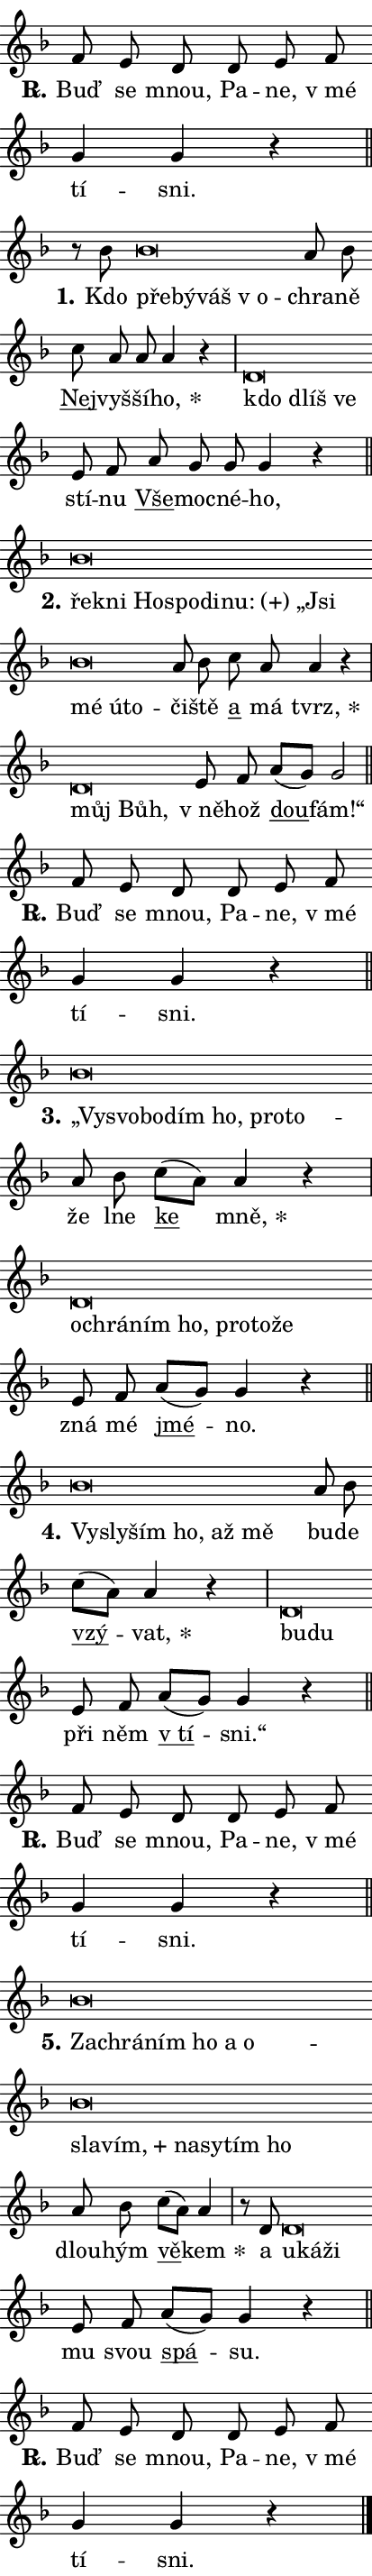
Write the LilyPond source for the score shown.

\version "2.24.0"
\header { tagline = "" }
\paper {
  indent = 0\cm
  top-margin = 0\cm
  right-margin = 0\cm
  bottom-margin = 0\cm
  left-margin = 0\cm
  paper-width = 7\cm
  page-breaking = #ly:one-page-breaking
  system-system-spacing.basic-distance = #11
  score-system-spacing.basic-distance = #11
  ragged-last = ##f
}


%% Author: Thomas Morley
%% https://lists.gnu.org/archive/html/lilypond-user/2020-05/msg00002.html
#(define (line-position grob)
"Returns position of @var[grob} in current system:
   @code{'start}, if at first time-step
   @code{'end}, if at last time-step
   @code{'middle} otherwise
"
  (let* ((col (ly:item-get-column grob))
         (ln (ly:grob-object col 'left-neighbor))
         (rn (ly:grob-object col 'right-neighbor))
         (col-to-check-left (if (ly:grob? ln) ln col))
         (col-to-check-right (if (ly:grob? rn) rn col))
         (break-dir-left
           (and
             (ly:grob-property col-to-check-left 'non-musical #f)
             (ly:item-break-dir col-to-check-left)))
         (break-dir-right
           (and
             (ly:grob-property col-to-check-right 'non-musical #f)
             (ly:item-break-dir col-to-check-right))))
        (cond ((eqv? 1 break-dir-left) 'start)
              ((eqv? -1 break-dir-right) 'end)
              (else 'middle))))

#(define (tranparent-at-line-position vctor)
  (lambda (grob)
  "Relying on @code{line-position} select the relevant enry from @var{vctor}.
Used to determine transparency,"
    (case (line-position grob)
      ((end) (not (vector-ref vctor 0)))
      ((middle) (not (vector-ref vctor 1)))
      ((start) (not (vector-ref vctor 2))))))

noteHeadBreakVisibility =
#(define-music-function (break-visibility)(vector?)
"Makes @code{NoteHead}s transparent relying on @var{break-visibility}"
#{
  \override NoteHead.transparent =
    #(tranparent-at-line-position break-visibility)
#})

#(define delete-ledgers-for-transparent-note-heads
  (lambda (grob)
    "Reads whether a @code{NoteHead} is transparent.
If so this @code{NoteHead} is removed from @code{'note-heads} from
@var{grob}, which is supposed to be @code{LedgerLineSpanner}.
As a result ledgers are not printed for this @code{NoteHead}"
    (let* ((nhds-array (ly:grob-object grob 'note-heads))
           (nhds-list
             (if (ly:grob-array? nhds-array)
                 (ly:grob-array->list nhds-array)
                 '()))
           ;; Relies on the transparent-property being done before
           ;; Staff.LedgerLineSpanner.after-line-breaking is executed.
           ;; This is fragile ...
           (to-keep
             (remove
               (lambda (nhd)
                 (ly:grob-property nhd 'transparent #f))
               nhds-list)))
      ;; TODO find a better method to iterate over grob-arrays, similiar
      ;; to filter/remove etc for lists
      ;; For now rebuilt from scratch
      (set! (ly:grob-object grob 'note-heads)  '())
      (for-each
        (lambda (nhd)
          (ly:pointer-group-interface::add-grob grob 'note-heads nhd))
        to-keep))))

hideNotes = {
  \noteHeadBreakVisibility #begin-of-line-visible
}
unHideNotes = {
  \noteHeadBreakVisibility #all-visible
}

% work-around for resetting accidentals
% https://lilypond.org/doc/v2.23/Documentation/notation/displaying-rhythms#unmetered-music
cadenzaMeasure = {
  \cadenzaOff
  \partial 1024 s1024
  \cadenzaOn
}

#(define-markup-command (accent layout props text) (markup?)
  "Underline accented syllable"
  (interpret-markup layout props
    #{\markup \override #'(offset . 4.3) \underline { #text }#}))

responsum = \markup \concat {
  "R" \hspace #-1.05 \path #0.1 #'((moveto 0 0.07) (lineto 0.9 0.8)) \hspace #0.05 "."
}

\layout {
    \context {
        \Staff
        \remove "Time_signature_engraver"
        \override LedgerLineSpanner.after-line-breaking = #delete-ledgers-for-transparent-note-heads
    }
    \context {
        \Voice {
            \override NoteHead.output-attributes = #'((class . "notehead"))
            \override Hairpin.height = #0.55
        }
    }
    \context {
        \Lyrics {
            \override StanzaNumber.output-attributes = #'((class . "stanzanumber"))
            \override LyricSpace.minimum-distance = #0.9
            \override LyricText.font-name = #"TeX Gyre Schola"
            \override LyricText.font-size = 1
            \override StanzaNumber.font-name = #"TeX Gyre Schola Bold"
            \override StanzaNumber.font-size = 1
        }
    }
}

% magnetic-lyrics.ily
%
%   written by
%     Jean Abou Samra <jean@abou-samra.fr>
%     Werner Lemberg <wl@gnu.org>
%
%   adapted by
%     Jiri Hon <jiri.hon@gmail.com>
%
% Version 2022-Apr-15

% https://www.mail-archive.com/lilypond-user@gnu.org/msg149350.html

#(define (Left_hyphen_pointer_engraver context)
   "Collect syllable-hyphen-syllable occurrences in lyrics and store
them in properties.  This engraver only looks to the left.  For
example, if the lyrics input is @code{foo -- bar}, it does the
following.

@itemize @bullet
@item
Set the @code{text} property of the @code{LyricHyphen} grob between
@q{foo} and @q{bar} to @code{foo}.

@item
Set the @code{left-hyphen} property of the @code{LyricText} grob with
text @q{foo} to the @code{LyricHyphen} grob between @q{foo} and
@q{bar}.
@end itemize

Use this auxiliary engraver in combination with the
@code{lyric-@/text::@/apply-@/magnetic-@/offset!} hook."
   (let ((hyphen #f)
         (text #f))
     (make-engraver
      (acknowledgers
       ((lyric-syllable-interface engraver grob source-engraver)
        (set! text grob)))
      (end-acknowledgers
       ((lyric-hyphen-interface engraver grob source-engraver)
        ;(when (not (grob::has-interface grob 'lyric-space-interface))
          (set! hyphen grob)));)
      ((stop-translation-timestep engraver)
       (when (and text hyphen)
         (ly:grob-set-object! text 'left-hyphen hyphen))
       (set! text #f)
       (set! hyphen #f)))))

#(define (lyric-text::apply-magnetic-offset! grob)
   "If the space between two syllables is less than the value in
property @code{LyricText@/.details@/.squash-threshold}, move the right
syllable to the left so that it gets concatenated with the left
syllable.

Use this function as a hook for
@code{LyricText@/.after-@/line-@/breaking} if the
@code{Left_@/hyphen_@/pointer_@/engraver} is active."
   (let ((hyphen (ly:grob-object grob 'left-hyphen #f)))
     (when hyphen
       (let ((left-text (ly:spanner-bound hyphen LEFT)))
         (when (grob::has-interface left-text 'lyric-syllable-interface)
           (let* ((common (ly:grob-common-refpoint grob left-text X))
                  (this-x-ext (ly:grob-extent grob common X))
                  (left-x-ext
                   (begin
                     ;; Trigger magnetism for left-text.
                     (ly:grob-property left-text 'after-line-breaking)
                     (ly:grob-extent left-text common X)))
                  ;; `delta` is the gap width between two syllables.
                  (delta (- (interval-start this-x-ext)
                            (interval-end left-x-ext)))
                  (details (ly:grob-property grob 'details))
                  (threshold (assoc-get 'squash-threshold details 0.2)))
             (when (< delta threshold)
               (let* (;; We have to manipulate the input text so that
                      ;; ligatures crossing syllable boundaries are not
                      ;; disabled.  For languages based on the Latin
                      ;; script this is essentially a beautification.
                      ;; However, for non-Western scripts it can be a
                      ;; necessity.
                      (lt (ly:grob-property left-text 'text))
                      (rt (ly:grob-property grob 'text))
                      (is-space (grob::has-interface hyphen 'lyric-space-interface))
                      (space (if is-space " " ""))
                      (space-markup (grob-interpret-markup grob " "))
                      (space-size (interval-length (ly:stencil-extent space-markup X)))
                      (extra-delta (if is-space space-size 0))
                      ;; Append new syllable.
                      (ltrt-space (if (and (string? lt) (string? rt))
                                (string-append lt space rt)
                                (make-concat-markup (list lt space rt))))
                      ;; Right-align `ltrt` to the right side.
                      (ltrt-space-markup (grob-interpret-markup
                               grob
                               (make-translate-markup
                                (cons (interval-length this-x-ext) 0)
                                (make-right-align-markup ltrt-space)))))
                 (begin
                   ;; Don't print `left-text`.
                   (ly:grob-set-property! left-text 'stencil #f)
                   ;; Set text and stencil (which holds all collected
                   ;; syllables so far) and shift it to the left.
                   (ly:grob-set-property! grob 'text ltrt-space)
                   (ly:grob-set-property! grob 'stencil ltrt-space-markup)
                   (ly:grob-translate-axis! grob (- (- delta extra-delta)) X))))))))))


#(define (lyric-hyphen::displace-bounds-first grob)
   ;; Make very sure this callback isn't triggered too early.
   (let ((left (ly:spanner-bound grob LEFT))
         (right (ly:spanner-bound grob RIGHT)))
     (ly:grob-property left 'after-line-breaking)
     (ly:grob-property right 'after-line-breaking)
     (ly:lyric-hyphen::print grob)))

squashThreshold = #0.4

\layout {
  \context {
    \Lyrics
    \consists #Left_hyphen_pointer_engraver
    \override LyricText.after-line-breaking =
      #lyric-text::apply-magnetic-offset!
    \override LyricHyphen.stencil = #lyric-hyphen::displace-bounds-first
    \override LyricText.details.squash-threshold = \squashThreshold
    \override LyricHyphen.minimum-distance = 0
    \override LyricHyphen.minimum-length = \squashThreshold
  }
}

squash = \override LyricText.details.squash-threshold = 9999
unSquash = \override LyricText.details.squash-threshold = \squashThreshold

left = \override LyricText.self-alignment-X = #LEFT
unLeft = \revert LyricText.self-alignment-X

starOffset = #(lambda (grob) 
                (let ((x_offset (ly:self-alignment-interface::aligned-on-x-parent grob)))
                  (if (= x_offset 0) 0 (+ x_offset 1.2))))

star = #(define-music-function (syllable)(string?)
"Append star separator at the end of a syllable"
#{
  \once \override LyricText.X-offset = #starOffset
  \lyricmode { \markup {
    #syllable
    \override #'((font-name . "TeX Gyre Schola Bold")) \hspace #0.2 \lower #0.65 \larger "*"
  } }
#})

starAccent = #(define-music-function (syllable)(string?)
"Append star separator at the end of a syllable and make accent"
#{
  \once \override LyricText.X-offset = #starOffset
  \lyricmode { \markup {
    \accent #syllable
    \override #'((font-name . "TeX Gyre Schola Bold")) \hspace #0.2 \lower #0.65 \larger "*"
  } }
#})

breath = #(define-music-function (syllable)(string?)
"Append breathing indicator at the end of a syllable"
#{
  \lyricmode { \markup { #syllable "+" } }
#})

optionalBreath = #(define-music-function (syllable)(string?)
"Append optional breathing indicator at the end of a syllable"
#{
  \lyricmode { \markup { #syllable "(+)" } }
#})


\score {
    <<
        \new Voice = "melody" { \cadenzaOn \key f \major \relative { f'8 e d \bar "" d e f \bar "" g4 g r \cadenzaMeasure \bar "||" \break } }
        \new Lyrics \lyricsto "melody" { \lyricmode { \set stanza = \responsum
Buď se mnou, Pa -- ne, "v mé" tí -- sni. } }
    >>
    \layout {}
}

\score {
    <<
        \new Voice = "melody" { \cadenzaOn \key f \major \relative { r8 bes'8 bes\breve*1/16 \hideNotes \breve*1/16 \bar "" \breve*1/16 \breve*1/16 \bar "" \unHideNotes a8 bes \bar "" c a a a4 r \cadenzaMeasure \bar "|" d,\breve*1/16 \hideNotes \breve*1/16 \breve*1/16 \bar "" \unHideNotes e8 f \bar "" a g g g4 r \cadenzaMeasure \bar "||" \break } }
        \new Lyrics \lyricsto "melody" { \lyricmode { \set stanza = "1."
Kdo \left pře -- \squash bý -- váš "v o" -- \unLeft \unSquash chra -- ně \markup \accent Nej -- vyš -- ší -- \star ho, \left kdo \squash dlíš ve \unLeft \unSquash stí -- nu \markup \accent Vše -- moc -- né -- ho, } }
    >>
    \layout {}
}

\score {
    <<
        \new Voice = "melody" { \cadenzaOn \key f \major \relative { bes'\breve*1/16 \hideNotes \breve*1/16 \bar "" \breve*1/16 \bar "" \breve*1/16 \bar "" \breve*1/16 \bar "" \breve*1/16 \bar "" \breve*1/16 \bar "" \breve*1/16 \bar "" \breve*1/16 \breve*1/16 \bar "" \unHideNotes a8 bes \bar "" c a a4 r \cadenzaMeasure \bar "|" d,\breve*1/16 \hideNotes \breve*1/16 \bar "" \unHideNotes e8 f \bar "" a[( g)] g2 \cadenzaMeasure \bar "||" \break } }
        \new Lyrics \lyricsto "melody" { \lyricmode { \set stanza = "2."
\left řek -- \squash ni Ho -- spo -- di -- \optionalBreath nu: „Jsi mé ú -- to -- \unLeft \unSquash či -- ště \markup \accent a má \star tvrz, \left můj \squash Bůh, \unLeft \unSquash "v ně" -- hož \markup \accent dou -- fám!“ } }
    >>
    \layout {}
}

\score {
    <<
        \new Voice = "melody" { \cadenzaOn \key f \major \relative { f'8 e d \bar "" d e f \bar "" g4 g r \cadenzaMeasure \bar "||" \break } }
        \new Lyrics \lyricsto "melody" { \lyricmode { \set stanza = \responsum
Buď se mnou, Pa -- ne, "v mé" tí -- sni. } }
    >>
    \layout {}
}

\score {
    <<
        \new Voice = "melody" { \cadenzaOn \key f \major \relative { bes'\breve*1/16 \hideNotes \breve*1/16 \bar "" \breve*1/16 \bar "" \breve*1/16 \bar "" \breve*1/16 \bar "" \breve*1/16 \breve*1/16 \bar "" \unHideNotes a8 bes \bar "" c[( a)] a4 r \cadenzaMeasure \bar "|" d,\breve*1/16 \hideNotes \breve*1/16 \bar "" \breve*1/16 \bar "" \breve*1/16 \bar "" \breve*1/16 \bar "" \breve*1/16 \breve*1/16 \bar "" \unHideNotes e8 f \bar "" a[( g)] g4 r \cadenzaMeasure \bar "||" \break } }
        \new Lyrics \lyricsto "melody" { \lyricmode { \set stanza = "3."
\left „Vy -- \squash svo -- bo -- dím ho, pro -- to -- \unLeft \unSquash že lne \markup \accent ke \star mně, \left o -- \squash chrá -- ním ho, pro -- to -- že \unLeft \unSquash zná mé \markup \accent jmé -- no. } }
    >>
    \layout {}
}

\score {
    <<
        \new Voice = "melody" { \cadenzaOn \key f \major \relative { bes'\breve*1/16 \hideNotes \breve*1/16 \bar "" \breve*1/16 \bar "" \breve*1/16 \bar "" \breve*1/16 \breve*1/16 \bar "" \unHideNotes a8 bes \bar "" c[( a)] a4 r \cadenzaMeasure \bar "|" d,\breve*1/16 \hideNotes \breve*1/16 \bar "" \unHideNotes e8 f \bar "" a[( g)] g4 r \cadenzaMeasure \bar "||" \break } }
        \new Lyrics \lyricsto "melody" { \lyricmode { \set stanza = "4."
\left Vy -- \squash sly -- ším ho, až mě \unLeft \unSquash bu -- de \markup \accent vzý -- \star vat, \left bu -- \squash du \unLeft \unSquash při něm \markup \accent "v tí" -- sni.“ } }
    >>
    \layout {}
}

\score {
    <<
        \new Voice = "melody" { \cadenzaOn \key f \major \relative { f'8 e d \bar "" d e f \bar "" g4 g r \cadenzaMeasure \bar "||" \break } }
        \new Lyrics \lyricsto "melody" { \lyricmode { \set stanza = \responsum
Buď se mnou, Pa -- ne, "v mé" tí -- sni. } }
    >>
    \layout {}
}

\score {
    <<
        \new Voice = "melody" { \cadenzaOn \key f \major \relative { bes'\breve*1/16 \hideNotes \breve*1/16 \bar "" \breve*1/16 \bar "" \breve*1/16 \bar "" \breve*1/16 \bar "" \breve*1/16 \bar "" \breve*1/16 \bar "" \breve*1/16 \bar "" \breve*1/16 \bar "" \breve*1/16 \bar "" \breve*1/16 \breve*1/16 \bar "" \unHideNotes a8 bes \bar "" c[( a)] a4 \cadenzaMeasure \bar "|" r8 d,8 d\breve*1/16 \hideNotes \breve*1/16 \breve*1/16 \bar "" \unHideNotes e8 f \bar "" a[( g)] g4 r \cadenzaMeasure \bar "||" \break } }
        \new Lyrics \lyricsto "melody" { \lyricmode { \set stanza = "5."
\left Za -- \squash chrá -- ním ho a o -- sla -- \breath "vím," na -- sy -- tím ho \unLeft \unSquash dlou -- hým \markup \accent vě -- \star kem a \left u -- \squash ká -- ži \unLeft \unSquash mu svou \markup \accent spá -- su. } }
    >>
    \layout {}
}

\score {
    <<
        \new Voice = "melody" { \cadenzaOn \key f \major \relative { f'8 e d \bar "" d e f \bar "" g4 g r \cadenzaMeasure \bar "||" \break } \bar "|." }
        \new Lyrics \lyricsto "melody" { \lyricmode { \set stanza = \responsum
Buď se mnou, Pa -- ne, "v mé" tí -- sni. } }
    >>
    \layout {}
}
